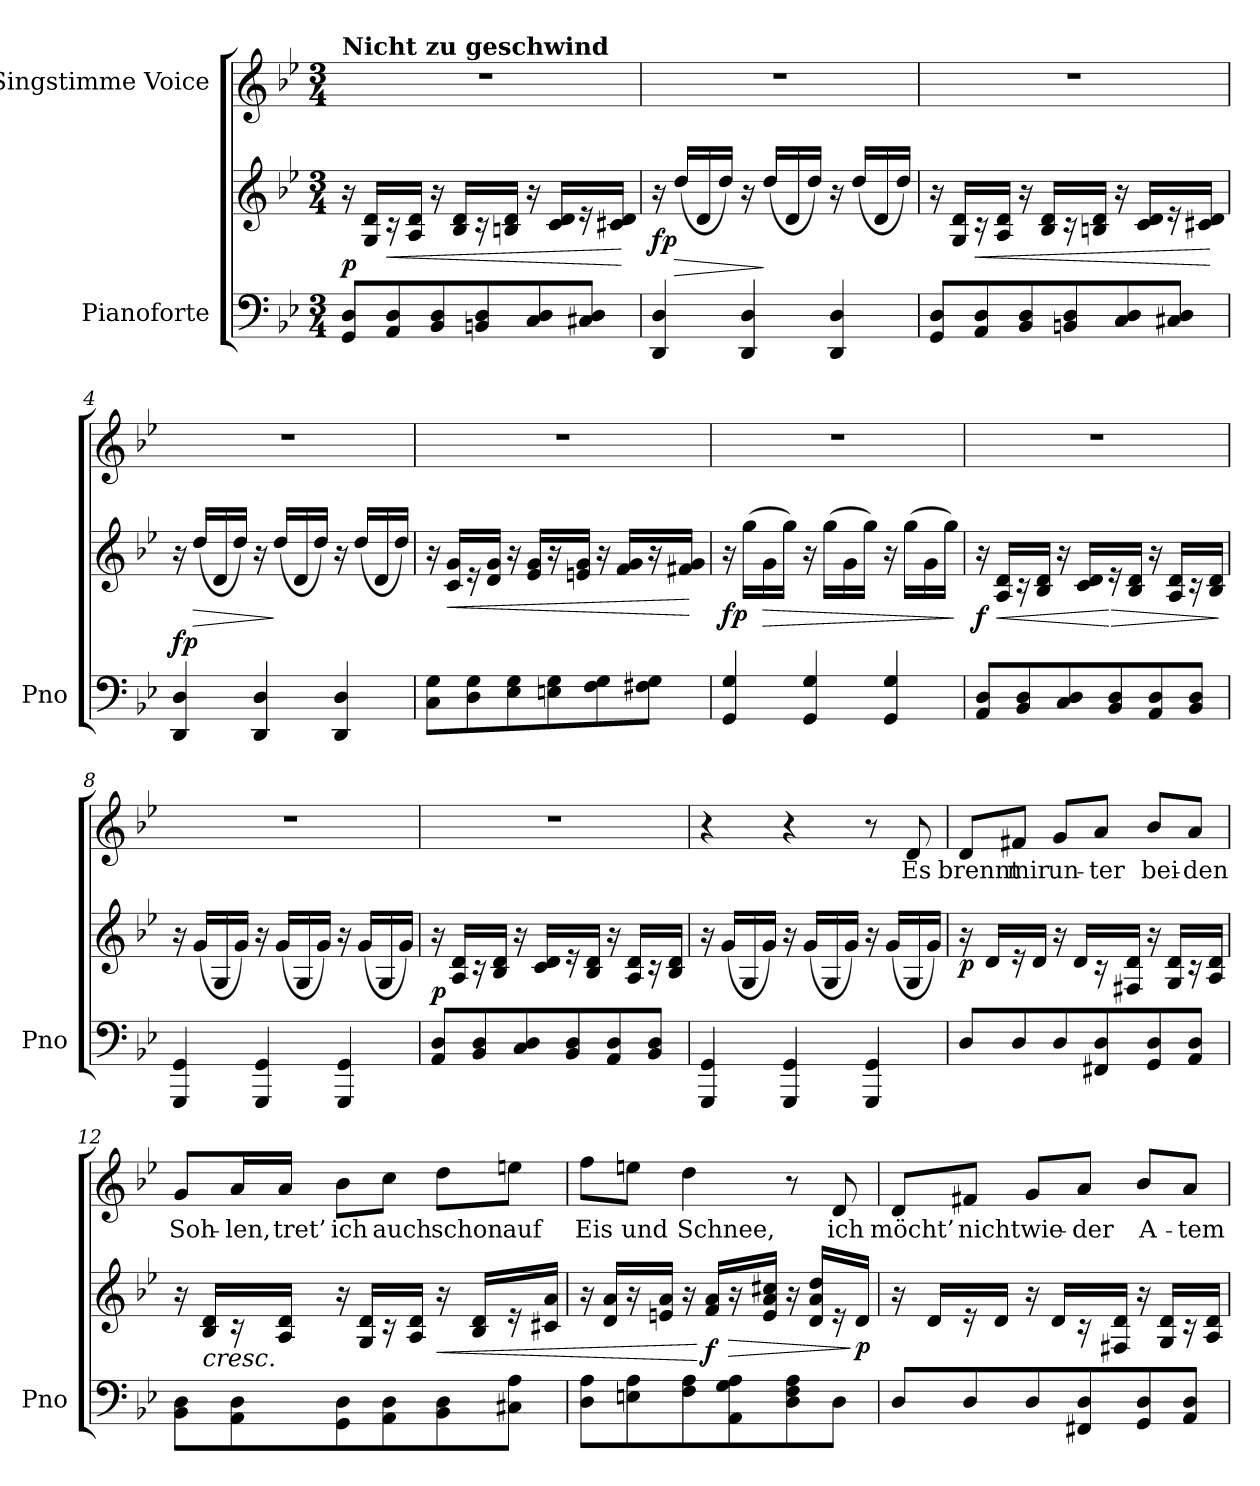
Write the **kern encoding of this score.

**kern	**kern	**dynam	**kern	**text
*part2	*part2	*part2	*part1	*part1
*staff3	*staff2	*staff2/3	*staff1	*staff1
*I"Pianoforte	*	*	*I"Singstimme Voice	*
*I'Pno	*	*	*	*
*clefF4	*clefG2	*	*clefG2	*
*k[b-e-]	*k[b-e-]	*	*k[b-e-]	*
*M3/4	*M3/4	*	*M3/4	*
=1	=1	=1	=1	=1
!	!	!	!LO:TX:a:B:t=Nicht zu geschwind	!
!	!	!LO:DY:a=2	!	!
8GG/ 8D/L	16r	p	2.r	.
.	16G/ 16d/LL	.	.	.
!	!	!LO:HP:b	!	!
8AA/ 8D/	16r	<	.	.
.	16A/ 16d/JJ	.	.	.
8BB-/ 8D/	16r	.	.	.
.	16B-/ 16d/LL	.	.	.
8BBn/ 8D/	16r	.	.	.
.	16Bn/ 16d/JJ	.	.	.
8C/ 8D/	16r	.	.	.
.	16c/ 16d/LL	.	.	.
8C#X/ 8D/J	16r	.	.	.
.	16c#X/ 16d/JJ	.	.	.
.	.	[	.	.
=2	=2	=2	=2	=2
!	!	!LO:DY:b	!	!
4DD/ 4D/	16r	fp	2.r	.
!	!	!LO:HP:b	!	!
.	(16dd/LL	>	.	.
.	16d/	.	.	.
.	16dd/JJ)	.	.	.
4DD/ 4D/	16r	.	.	.
.	(16dd/LL	]	.	.
.	16d/	.	.	.
.	16dd/JJ)	.	.	.
4DD/ 4D/	16r	.	.	.
.	(16dd/LL	.	.	.
.	16d/	.	.	.
.	16dd/JJ)	.	.	.
!!LO:LB:g=z
=3	=3	=3	=3	=3
8GG/ 8D/L	16r	.	2.r	.
.	16G/ 16d/LL	.	.	.
!	!	!LO:HP:b	!	!
8AA/ 8D/	16r	<	.	.
.	16A/ 16d/JJ	.	.	.
8BB-/ 8D/	16r	.	.	.
.	16B-/ 16d/LL	.	.	.
8BBn/ 8D/	16r	.	.	.
.	16Bn/ 16d/JJ	.	.	.
8C/ 8D/	16r	.	.	.
.	16c/ 16d/LL	.	.	.
8C#X/ 8D/J	16r	.	.	.
.	16c#X/ 16d/JJ	.	.	.
.	.	[	.	.
!!LO:LB:g=z
=4	=4	=4	=4	=4
!	!	!LO:DY:a=2	!	!
4DD/ 4D/	16r	fp	2.r	.
!	!	!LO:HP:b	!	!
.	(16dd/LL	>	.	.
.	16d/	.	.	.
.	16dd/JJ)	.	.	.
4DD/ 4D/	16r	.	.	.
.	(16dd/LL	]	.	.
.	16d/	.	.	.
.	16dd/JJ)	.	.	.
4DD/ 4D/	16r	.	.	.
.	(16dd/LL	.	.	.
.	16d/	.	.	.
.	16dd/JJ)	.	.	.
=5	=5	=5	=5	=5
8C\ 8G\L	16r	.	2.r	.
!	!	!LO:HP:b	!	!
.	16c/ 16g/LL	<	.	.
8D\ 8G\	16r	.	.	.
.	16d/ 16g/JJ	.	.	.
8E-\ 8G\	16r	.	.	.
.	16e-/ 16g/LL	.	.	.
8En\ 8G\	16r	.	.	.
.	16en/ 16g/JJ	.	.	.
8F\ 8G\	16r	.	.	.
.	16f/ 16g/LL	.	.	.
8F#X\ 8G\J	16r	.	.	.
.	16f#X/ 16g/JJ	.	.	.
.	.	[	.	.
=6	=6	=6	=6	=6
!	!	!LO:DY:b	!	!
4GG/ 4G/	16r	fp	2.r	.
.	(16gg\LL	.	.	.
!	!	!LO:HP:b	!	!
.	16g\	>	.	.
.	16gg\JJ)	.	.	.
4GG/ 4G/	16r	.	.	.
.	(16gg\LL	.	.	.
.	16g\	.	.	.
.	16gg\JJ)	.	.	.
4GG/ 4G/	16r	.	.	.
.	(16gg\LL	.	.	.
.	16g\	.	.	.
.	16gg\JJ)	.	.	.
.	.	]	.	.
!!LO:LB:g=z
=7	=7	=7	=7	=7
!	!	!LO:DY:b	!	!
8AA/ 8D/L	16r	f	2.r	.
!	!	!LO:HP:b	!	!
.	16A/ 16d/LL	<	.	.
8BB-/ 8D/	16r	.	.	.
.	16B-/ 16d/JJ	.	.	.
8C/ 8D/	16r	.	.	.
.	16c/ 16d/LL	.	.	.
!	!	!LO:HP:n=1:b	!	!
8BB-/ 8D/	16r	[ >	.	.
.	16B-/ 16d/JJ	.	.	.
8AA/ 8D/	16r	.	.	.
.	16A/ 16d/LL	.	.	.
8BB-/ 8D/J	16r	.	.	.
.	16B-/ 16d/JJ	.	.	.
.	.	]	.	.
!!LO:LB:g=z
=8	=8	=8	=8	=8
4GGG/ 4GG/	16r	.	2.r	.
.	(16g/LL	.	.	.
.	16G/	.	.	.
.	16g/JJ)	.	.	.
4GGG/ 4GG/	16r	.	.	.
.	(16g/LL	.	.	.
.	16G/	.	.	.
.	16g/JJ)	.	.	.
4GGG/ 4GG/	16r	.	.	.
.	(16g/LL	.	.	.
.	16G/	.	.	.
.	16g/JJ)	.	.	.
=9	=9	=9	=9	=9
!	!	!LO:DY:b	!	!
8AA/ 8D/L	16r	p	2.r	.
.	16A/ 16d/LL	.	.	.
8BB-/ 8D/	16r	.	.	.
.	16B-/ 16d/JJ	.	.	.
8C/ 8D/	16r	.	.	.
.	16c/ 16d/LL	.	.	.
8BB-/ 8D/	16r	.	.	.
.	16B-/ 16d/JJ	.	.	.
8AA/ 8D/	16r	.	.	.
.	16A/ 16d/LL	.	.	.
8BB-/ 8D/J	16r	.	.	.
.	16B-/ 16d/JJ	.	.	.
=10	=10	=10	=10	=10
4GGG/ 4GG/	16r	.	4r	.
.	(16g/LL	.	.	.
.	16G/	.	.	.
.	16g/JJ)	.	.	.
4GGG/ 4GG/	16r	.	4r	.
.	(16g/LL	.	.	.
.	16G/	.	.	.
.	16g/JJ)	.	.	.
4GGG/ 4GG/	16r	.	8r	.
.	(16g/LL	.	.	.
!	!	!	!	!LO:LY:b
.	16G/	.	8d/	Es
.	16g/JJ)	.	.	.
!!LO:PB:g=z
=11	=11	=11	=11	=11
!	!	!LO:DY:b	!	!LO:LY:b
8D/L	16r	p	8d/L	brennt
.	16d/LL	.	.	.
!	!	!	!	!LO:LY:b
8D/	16r	.	8f#X/J	mir
.	16d/JJ	.	.	.
!	!	!	!	!LO:LY:b
8D/	16r	.	8g/L	un-
.	16d/LL	.	.	.
!	!	!	!	!LO:LY:b
8FF#X/ 8D/	16r	.	8a/J	-ter
.	16F#X/ 16d/JJ	.	.	.
!	!	!	!	!LO:LY:b
8GG/ 8D/	16r	.	8b-/L	bei-
.	16G/ 16d/LL	.	.	.
!	!	!	!	!LO:LY:b
8AA/ 8D/J	16r	.	8a/J	-den
.	16A/ 16d/JJ	.	.	.
!!LO:LB:g=z
=12	=12	=12	=12	=12
!	!	!	!	!LO:LY:b
8BB-\ 8D\L	16r	.	8g/L	Soh-
!	!LO:TX:b:i:t=cresc.	!	!	!
.	16B-/ 16d/LL	.	.	.
!	!	!	!	!LO:LY:b
8AA\ 8D\	16r	.	16a/L	-len,
!	!	!	!	!LO:LY:b
.	16A/ 16d/JJ	.	16a/JJ	tret’
!	!	!	!	!LO:LY:b
8GG\ 8D\	16r	.	8b-\L	ich
.	16G/ 16d/LL	.	.	.
!	!	!	!	!LO:LY:b
8AA\ 8D\	16r	.	8cc\J	auch
.	16A/ 16d/JJ	.	.	.
!	!	!LO:HP:b	!	!LO:LY:b
8BB-\ 8D\	16r	<	8dd\L	schon
.	16B-/ 16d/LL	.	.	.
!	!	!	!	!LO:LY:b
8C#X\ 8A\J	16r	.	8een\J	auf
.	16c#X/ 16a/JJ	.	.	.
=13	=13	=13	=13	=13
!	!	!	!	!LO:LY:b
8D\ 8A\L	16r	.	8ff\L	Eis
.	16d/ 16a/LL	.	.	.
!	!	!	!	!LO:LY:b
8En\ 8A\	16r	.	8een\J	und
.	16en/ 16a/JJ	.	.	.
!	!	!	!	!LO:LY:b
8F\ 8A\	16r	.	4dd\	Schnee,
!	!	!LO:DY:n=1:b	!	!
.	16f/ 16a/LL	[ f	.	.
!	!	!LO:HP:b	!	!
8AA\ 8G\ 8A\	16r	>	.	.
.	16e/ 16a/ 16cc#X/JJ	.	.	.
8D\ 8F\ 8A\	16r	.	8r	.
.	16d/ 16a/ 16dd/LL	.	.	.
!	!	!	!	!LO:LY:b
8D\J	16r	.	8d/	ich
!	!	!LO:DY:n=2:b	!	!
.	16d/JJ	] p	.	.
=14	=14	=14	=14	=14
!	!	!	!	!LO:LY:b
8D/L	16r	.	8d/L	möcht’
.	16d/LL	.	.	.
!	!	!	!	!LO:LY:b
8D/	16r	.	8f#X/J	nicht
.	16d/JJ	.	.	.
!	!	!	!	!LO:LY:b
8D/	16r	.	8g/L	wie-
.	16d/LL	.	.	.
!	!	!	!	!LO:LY:b
8FF#X/ 8D/	16r	.	8a/J	-der
.	16F#X/ 16d/JJ	.	.	.
!	!	!	!	!LO:LY:b
8GG/ 8D/	16r	.	8b-/L	A-
.	16G/ 16d/LL	.	.	.
!	!	!	!	!LO:LY:b
8AA/ 8D/J	16r	.	8a/J	-tem
.	16A/ 16d/JJ	.	.	.
=	=	=	=	=
*-	*-	*-	*-	*-
